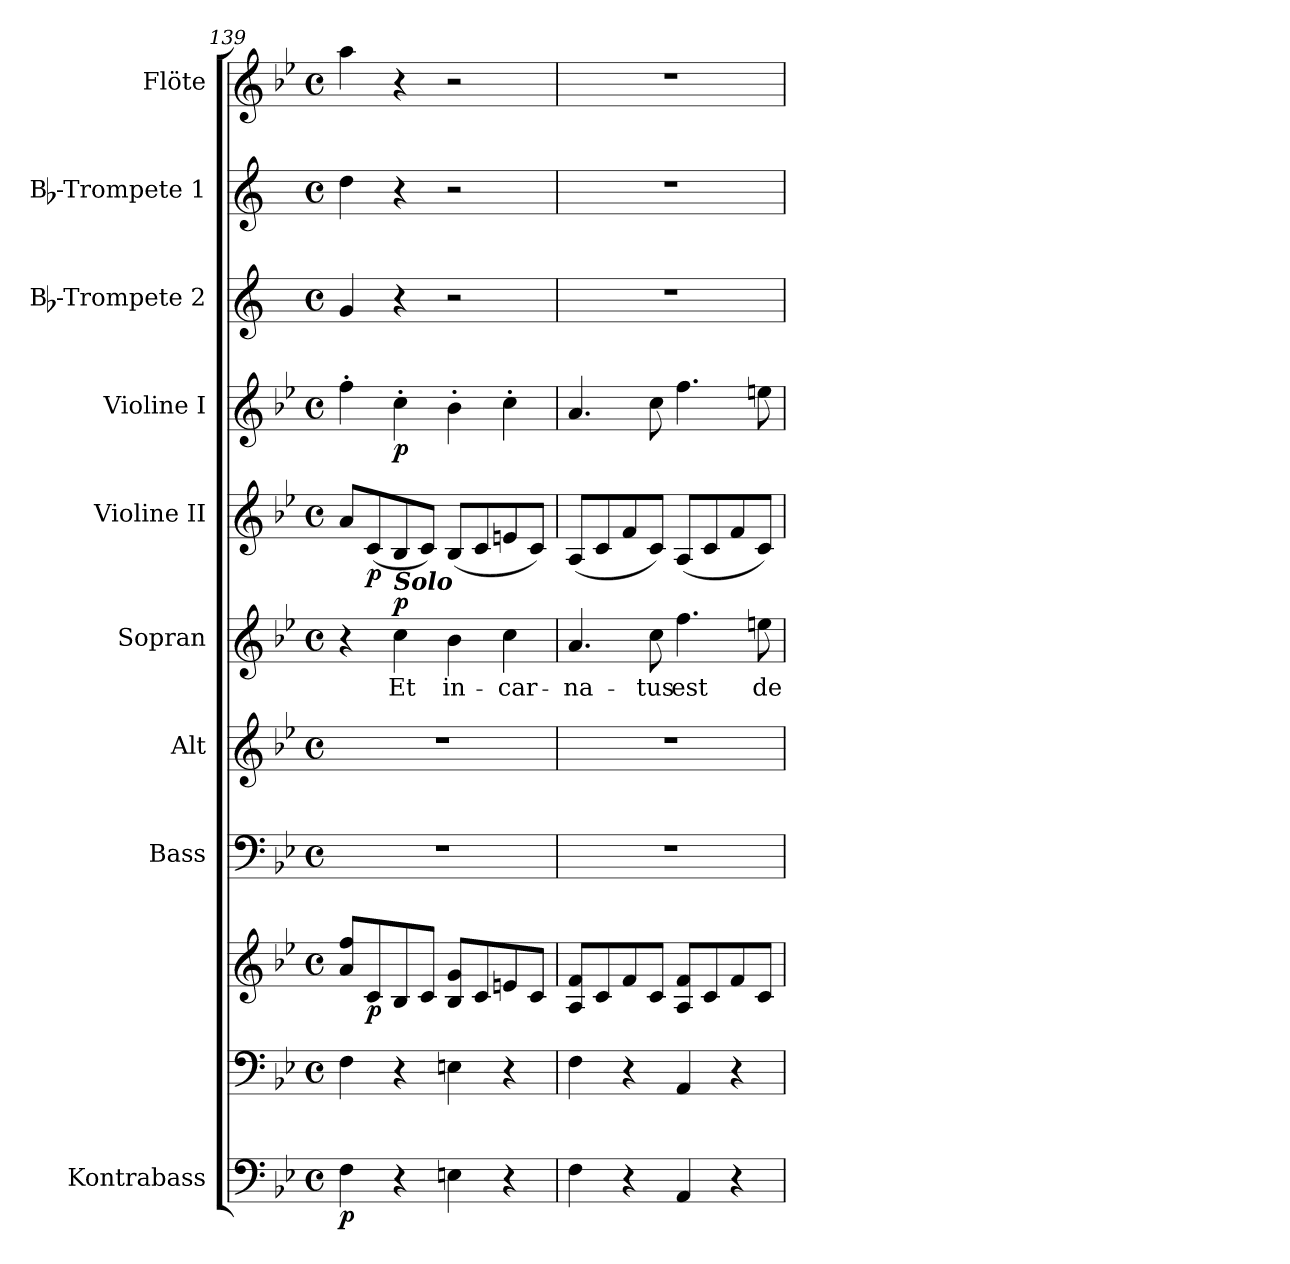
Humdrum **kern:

**kern	**dynam	**kern	**kern	**dynam	**kern	**kern	**kern	**text	**dynam	**kern	**dynam	**kern	**dynam	**kern	**kern	**kern
*part10	*part10	*part9	*part9	*part9	*part8	*part7	*part6	*part6	*part6	*part5	*part5	*part4	*part4	*part3	*part2	*part1
*staff11	*staff11	*staff10	*staff9	*staff9/10	*staff8	*staff7	*staff6	*staff6	*staff6	*staff5	*staff5	*staff4	*staff4	*staff3	*staff2	*staff1
*I"Kontrabass	*	*	*	*	*I"Bass	*I"Alt	*I"Sopran	*	*	*I"Violine II	*	*I"Violine I	*	*I"Bb-Trompete 2	*I"Bb-Trompete 1	*I"Flöte
*I'Kb.	*	*	*	*	*I'B.	*I'A.	*I'S.	*	*	*I'Vl. II	*	*I'Vl. I	*	*I'Bb Trp. 2	*I'Bb Trp. 1	*I'Fl.
*clefF4	*	*clefF4	*clefG2	*	*clefF4	*clefG2	*clefG2	*	*	*clefG2	*	*clefG2	*	*clefG2	*clefG2	*clefG2
*ITrd7c12	*	*	*	*	*	*	*	*	*	*	*	*	*	*ITrd1c2	*ITrd1c2	*
*k[b-e-]	*	*k[b-e-]	*k[b-e-]	*	*k[b-e-]	*k[b-e-]	*k[b-e-]	*	*	*k[b-e-]	*	*k[b-e-]	*	*k[b-e-]	*k[b-e-]	*k[b-e-]
*B-:	*	*B-:	*B-:	*	*B-:	*B-:	*B-:	*	*	*B-:	*	*B-:	*	*B-:	*B-:	*B-:
*M4/4	*	*M4/4	*M4/4	*	*M4/4	*M4/4	*M4/4	*	*	*M4/4	*	*M4/4	*	*M4/4	*M4/4	*M4/4
*met(c)	*	*met(c)	*met(c)	*	*met(c)	*met(c)	*met(c)	*	*	*met(c)	*	*met(c)	*	*met(c)	*met(c)	*met(c)
=139	=139	=139	=139	=139	=139	=139	=139	=139	=139	=139	=139	=139	=139	=139	=139	=139
!	!LO:DY:b	!	!	!	!	!	!	!	!	!	!	!	!	!	!	!
4FF\	p	4F\	8a/ 8ff/L	.	1r	1r	4r	.	.	8a/L	.	4ff'>\	.	4f/	4cc\	4aa\
!	!	!	!	!LO:DY:b	!	!	!	!	!	!	!LO:DY:b	!	!	!	!	!
.	.	.	8c/	p	.	.	.	.	.	(<8c/	p	.	.	.	.	.
!	!	!	!	!	!	!	!LO:TX:a:Bi:t=Solo	!	!	!	!	!	!	!	!	!
!	!	!	!	!	!	!	!	!LO:LY:b	!LO:DY:a	!	!	!	!LO:DY:b	!	!	!
4r	.	4r	8B-/	.	.	.	4cc\	Et	p	8B-/	.	4cc'>\	p	4r	4r	4r
.	.	.	8c/J	.	.	.	.	.	.	8c/J)	.	.	.	.	.	.
!	!	!	!	!	!	!	!	!LO:LY:b	!	!	!	!	!	!	!	!
4EEn\	.	4En\	8B-/ 8g/L	.	.	.	4b-\	in-	.	(<8B-/L	.	4b-'>\	.	2r	2r	2r
.	.	.	8c/	.	.	.	.	.	.	8c/	.	.	.	.	.	.
!	!	!	!	!	!	!	!	!LO:LY:b	!	!	!	!	!	!	!	!
4r	.	4r	8en/	.	.	.	4cc\	-car-	.	8en/	.	4cc'>\	.	.	.	.
.	.	.	8c/J	.	.	.	.	.	.	8c/J)	.	.	.	.	.	.
!!LO:PB:g=z
=140	=140	=140	=140	=140	=140	=140	=140	=140	=140	=140	=140	=140	=140	=140	=140	=140
!	!	!	!	!	!	!	!	!LO:LY:b	!	!	!	!	!	!	!	!
4FF\	.	4F\	8A/ 8f/L	.	1r	1r	4.a/	-na-	.	(<8A/L	.	4.a/	.	1r	1r	1r
.	.	.	8c/	.	.	.	.	.	.	8c/	.	.	.	.	.	.
4r	.	4r	8f/	.	.	.	.	.	.	8f/	.	.	.	.	.	.
!	!	!	!	!	!	!	!	!LO:LY:b	!	!	!	!	!	!	!	!
.	.	.	8c/J	.	.	.	8cc\	-tus	.	8c/J)	.	8cc\	.	.	.	.
!	!	!	!	!	!	!	!	!LO:LY:b	!	!	!	!	!	!	!	!
4AAA/	.	4AA/	8A/ 8f/L	.	.	.	4.ff\	est	.	(<8A/L	.	4.ff\	.	.	.	.
.	.	.	8c/	.	.	.	.	.	.	8c/	.	.	.	.	.	.
4r	.	4r	8f/	.	.	.	.	.	.	8f/	.	.	.	.	.	.
!	!	!	!	!	!	!	!	!LO:LY:b	!	!	!	!	!	!	!	!
.	.	.	8c/J	.	.	.	8een\	de	.	8c/J)	.	8een\	.	.	.	.
=	=	=	=	=	=	=	=	=	=	=	=	=	=	=	=	=
*-	*-	*-	*-	*-	*-	*-	*-	*-	*-	*-	*-	*-	*-	*-	*-	*-
